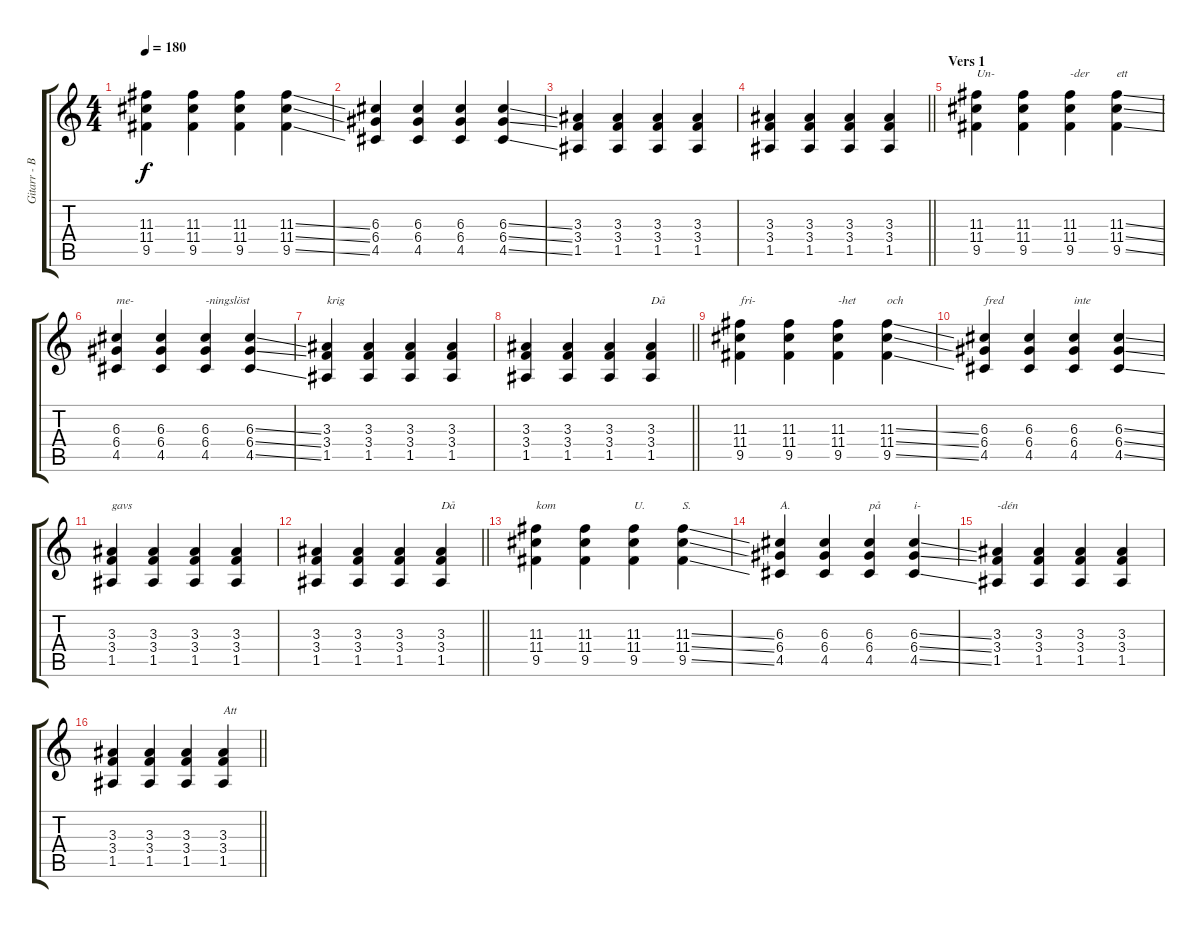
\track ("Gitarr - Banzai" "Gitarr - B") {instrument distortionguitar}
\staff {score tabs}
\tuning (E4 B3 G3 D3 A2 E2) {hide}
\ts (4 4)
\tempo 180
\clef g2
\ks c
(11.3 11.4 9.5).4{dy f} (11.3 11.4 9.5).4 (11.3 11.4 9.5).4 (11.3{ss} 11.4{ss} 9.5{ss}).4 |
(6.3 6.4 4.5).4 (6.3 6.4 4.5).4 (6.3 6.4 4.5).4 (6.3{ss} 6.4{ss} 4.5{ss}).4 |
(3.3 3.4 1.5).4 (3.3 3.4 1.5).4 (3.3 3.4 1.5).4 (3.3 3.4 1.5).4 |
\barLineRight lightlight
(3.3 3.4 1.5).4 (3.3 3.4 1.5).4 (3.3 3.4 1.5).4 (3.3 3.4 1.5).4 |
\section ("" "Vers 1")
(11.3 11.4 9.5).4{txt "Un-"} (11.3 11.4 9.5).4 (11.3 11.4 9.5).4{txt "-der"} (11.3{ss} 11.4{ss} 9.5{ss}).4{txt "ett"} |
(6.3 6.4 4.5).4{txt "me-"} (6.3 6.4 4.5).4 (6.3 6.4 4.5).4{txt "-ningslöst"} (6.3{ss} 6.4{ss} 4.5{ss}).4 |
(3.3 3.4 1.5).4{txt "krig"} (3.3 3.4 1.5).4 (3.3 3.4 1.5).4 (3.3 3.4 1.5).4 |
\barLineRight lightlight
(3.3 3.4 1.5).4 (3.3 3.4 1.5).4 (3.3 3.4 1.5).4 (3.3 3.4 1.5).4{txt "Då"} |
(11.3 11.4 9.5).4{txt "fri-"} (11.3 11.4 9.5).4 (11.3 11.4 9.5).4{txt "-het"} (11.3{ss} 11.4{ss} 9.5{ss}).4{txt "och"} |
(6.3 6.4 4.5).4{txt "fred"} (6.3 6.4 4.5).4 (6.3 6.4 4.5).4{txt "inte"} (6.3{ss} 6.4{ss} 4.5{ss}).4 |
(3.3 3.4 1.5).4{txt "gavs"} (3.3 3.4 1.5).4 (3.3 3.4 1.5).4 (3.3 3.4 1.5).4 |
\barLineRight lightlight
(3.3 3.4 1.5).4 (3.3 3.4 1.5).4 (3.3 3.4 1.5).4 (3.3 3.4 1.5).4{txt "Då"} |
(11.3 11.4 9.5).4{txt "kom"} (11.3 11.4 9.5).4 (11.3 11.4 9.5).4{txt "U."} (11.3{ss} 11.4{ss} 9.5{ss}).4{txt "S."} |
(6.3 6.4 4.5).4{txt "A."} (6.3 6.4 4.5).4 (6.3 6.4 4.5).4{txt "på"} (6.3{ss} 6.4{ss} 4.5{ss}).4{txt "i-"} |
(3.3 3.4 1.5).4{txt "-dén"} (3.3 3.4 1.5).4 (3.3 3.4 1.5).4 (3.3 3.4 1.5).4 |
\barLineRight lightlight
(3.3 3.4 1.5).4 (3.3 3.4 1.5).4 (3.3 3.4 1.5).4 (3.3 3.4 1.5).4{txt "Att"}
